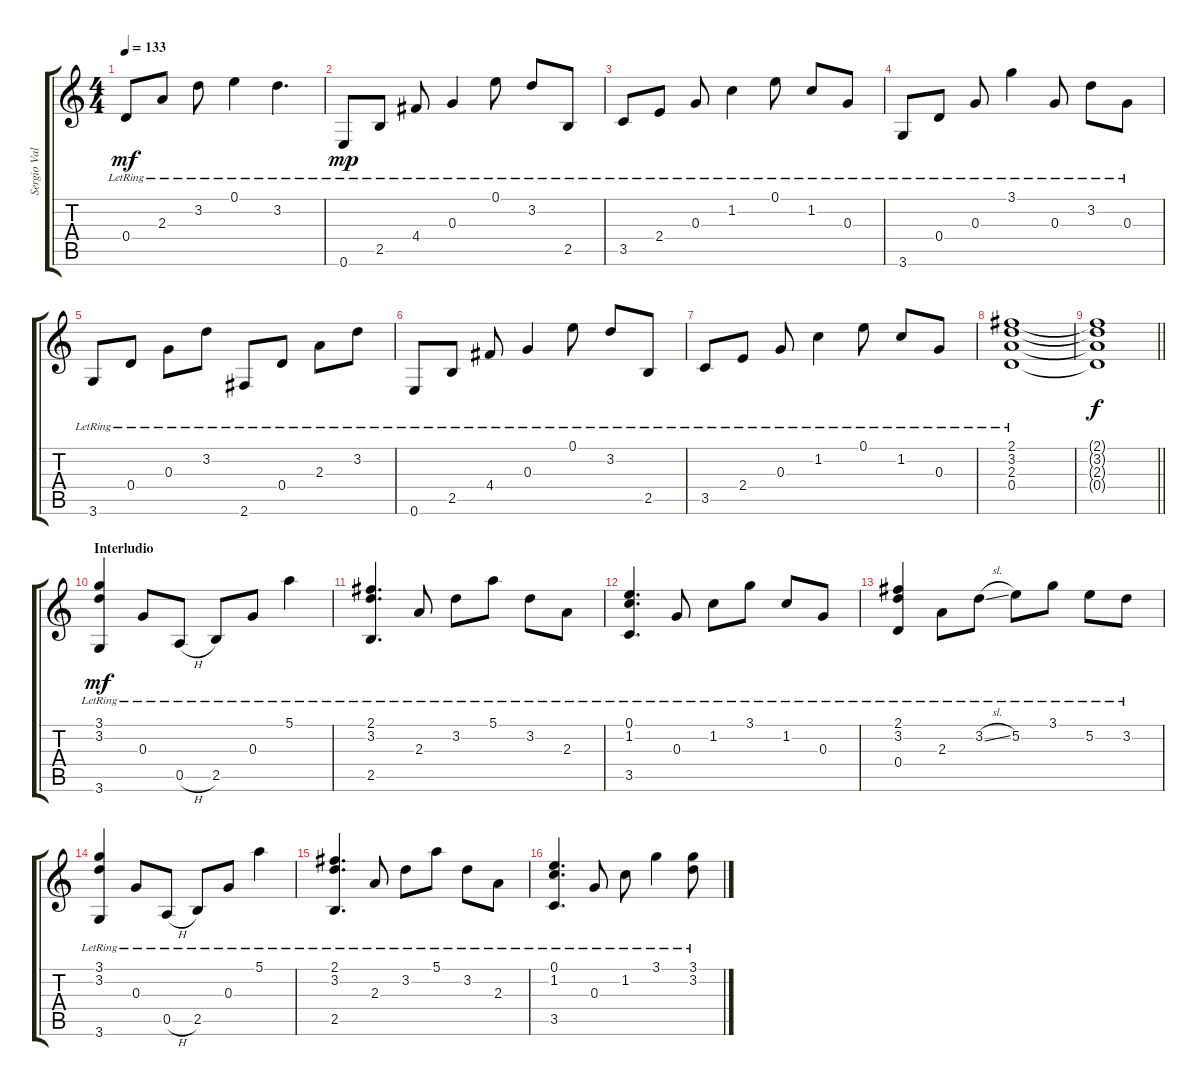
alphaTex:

\track ("Sergio Vallín" "Sergio Val") {instrument acousticguitarnylon}
\staff {score tabs}
\tuning (E4 B3 G3 D3 A2 E2) {hide}
\ts (4 4)
\tempo 133
\clef g2
\ks c
0.4{lr}.8{dy mf} 2.3{lr}.8 3.2{lr}.8 0.1{lr}.4 3.2{lr}.4{d} |
0.6{lr}.8{dy mp} 2.5{lr}.8 4.4{lr}.8 0.3{lr}.4 0.1{lr}.8 3.2{lr}.8 2.5{lr}.8 |
3.5{lr}.8 2.4{lr}.8 0.3{lr}.8 1.2{lr}.4 0.1{lr}.8 1.2{lr}.8 0.3{lr}.8 |
3.6{lr}.8 0.4{lr}.8 0.3{lr}.8 3.1{lr}.4 0.3{lr}.8 3.2{lr}.8 0.3{lr}.8 |
3.6{lr}.8 0.4{lr}.8 0.3{lr}.8 3.2{lr}.8 2.6{lr}.8 0.4{lr}.8 2.3{lr}.8 3.2{lr}.8 |
0.6{lr}.8 2.5{lr}.8 4.4{lr}.8 0.3{lr}.4 0.1{lr}.8 3.2{lr}.8 2.5{lr}.8 |
3.5{lr}.8 2.4{lr}.8 0.3{lr}.8 1.2{lr}.4 0.1{lr}.8 1.2{lr}.8 0.3{lr}.8 |
(2.1{lr} 3.2{lr} 2.3{lr} 0.4{lr}).1 |
\barLineRight lightlight
(2.1{t} 3.2{t} 2.3{t} 0.4{t}).1{dy f} |
\section ("" "Interludio")
(3.1{lr} 3.2{lr} 3.6{lr}).4{dy mf} 0.3{lr}.8 0.5{h lr}.8 2.5{lr}.8 0.3{lr}.8 5.1{lr}.4 |
(2.1{lr} 3.2{lr} 2.5{lr}).4{d} 2.3{lr}.8 3.2{lr}.8 5.1{lr}.8 3.2{lr}.8 2.3{lr}.8 |
(0.1{lr} 1.2{lr} 3.5{lr}).4{d} 0.3{lr}.8 1.2{lr}.8 3.1{lr}.8 1.2{lr}.8 0.3{lr}.8 |
(2.1{lr} 3.2{lr} 0.4{lr}).4 2.3{lr}.8 3.2{sl lr}.8 5.2{lr}.8 3.1{lr}.8 5.2{lr}.8 3.2{lr}.8 |
(3.1{lr} 3.2{lr} 3.6{lr}).4 0.3{lr}.8 0.5{h lr}.8 2.5{lr}.8 0.3{lr}.8 5.1{lr}.4 |
(2.1{lr} 3.2{lr} 2.5{lr}).4{d} 2.3{lr}.8 3.2{lr}.8 5.1{lr}.8 3.2{lr}.8 2.3{lr}.8 |
(0.1{lr} 1.2{lr} 3.5{lr}).4{d} 0.3{lr}.8 1.2{lr}.8 3.1{lr}.4 (3.1{lr} 3.2{lr}).8
